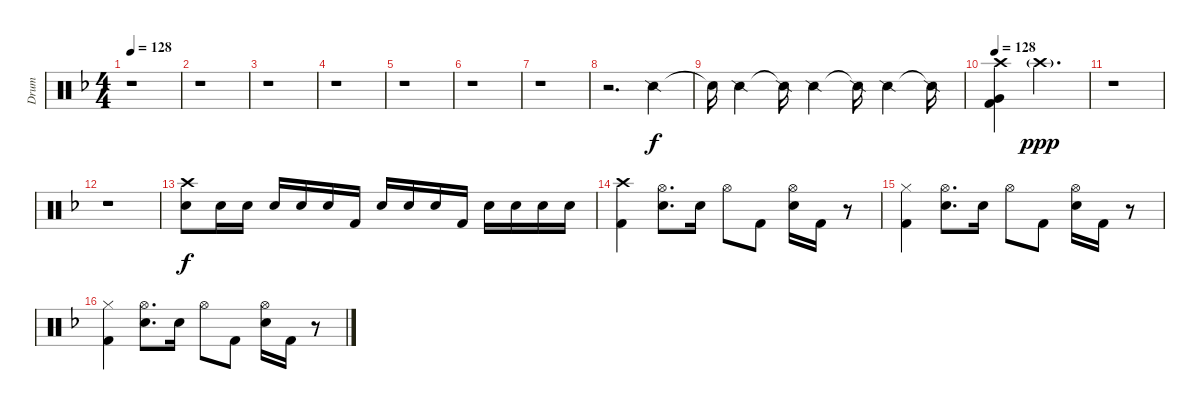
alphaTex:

\track ("Drum" "Drum") {instrument percussion}
\staff {score}
\articulation defaults
\ts (4 4)
\tempo 128
\tempo 162
\tempo 128
\clef neutral
\ks f
r.1{dy f} |
r.1 |
r.1 |
r.1 |
r.1 |
r.1 |
r.1 |
r.2{d} "Snare (side stick) 2".4 |
"Snare (hit)"{t}.16 "Snare (side stick) 2".4 "Snare (side stick) 2"{t}.16 "Snare (side stick) 2".4 "Snare (side stick) 2"{t}.16 "Snare (side stick) 2".4 "Snare (side stick) 2"{t}.16 |
\tempo 128
("Crash high (hit)" "Very Low Tom (hit)" "Kick (hit) 2").4 "Crash high (hit)"{g}.2{d dy ppp} |
r.1 |
r.1 |
("Crash high (hit)" "Snare (hit) 2").8{dy f} "Snare (hit) 2".16 "Snare (hit) 2".16 "Snare (hit) 2".16 "Snare (hit) 2".16 "Snare (hit) 2".16 "Kick (hit) 2".16 "Snare (hit) 2".16 "Snare (hit) 2".16 "Snare (hit) 2".16 "Kick (hit) 2".16 "Snare (hit) 2".16 "Snare (hit) 2".16 "Snare (hit) 2".16 "Snare (hit) 2".16 |
("Crash high (hit)" "Kick (hit) 2").4 ("Hi-Hat (open)" "Snare (hit) 2").8{d} "Snare (hit) 2".16 "Hi-Hat (open)".8 "Kick (hit) 2".8 ("Hi-Hat (open)" "Snare (hit) 2").16 "Kick (hit) 2".16 r.8 |
("Hi-Hat (closed)" "Kick (hit) 2").4 ("Hi-Hat (open)" "Snare (hit) 2").8{d} "Snare (hit) 2".16 "Hi-Hat (open)".8 "Kick (hit) 2".8 ("Hi-Hat (open)" "Snare (hit) 2").16 "Kick (hit) 2".16 r.8 |
("Hi-Hat (closed)" "Kick (hit) 2").4 ("Hi-Hat (open)" "Snare (hit) 2").8{d} "Snare (hit) 2".16 "Hi-Hat (open)".8 "Kick (hit) 2".8 ("Hi-Hat (open)" "Snare (hit) 2").16 "Kick (hit) 2".16 r.8
